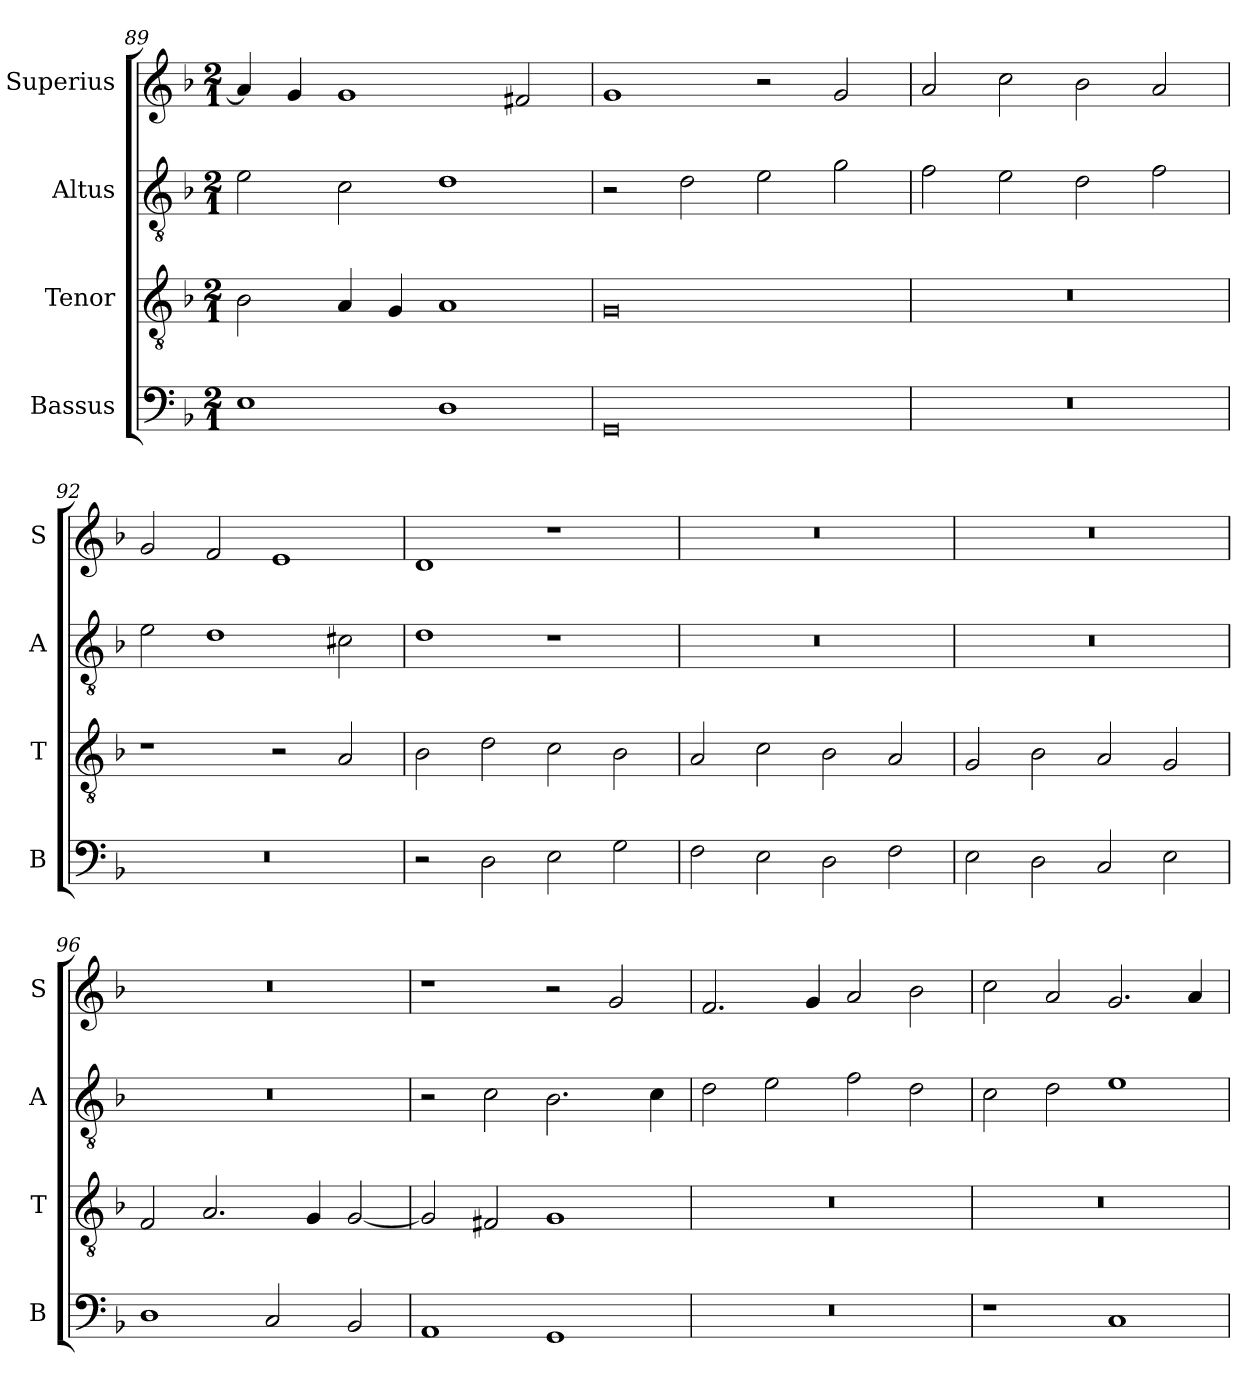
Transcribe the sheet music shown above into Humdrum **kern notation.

**kern	**kern	**kern	**kern
*part4	*part3	*part2	*part1
*staff4	*staff3	*staff2	*staff1
*I"Bassus	*I"Tenor	*I"Altus	*I"Superius
*I'B	*I'T	*I'A	*I'S
*clefF4	*clefGv2	*clefGv2	*clefG2
*k[b-]	*k[b-]	*k[b-]	*k[b-]
*M2/1	*M2/1	*M2/1	*M2/1
=89	=89	=89	=89
1E	2B-\	2e\	4a/]
.	.	.	4g/
.	4A/	2c\	1g
.	4G/	.	.
1D	1A	1d	.
.	.	.	2f#X/
=90	=90	=90	=90
0GG	0G	2r	1g
.	.	2d\	.
.	.	2e\	2r
.	.	2g\	2g/
=91	=91	=91	=91
0r	0r	2f\	2a/
.	.	2e\	2cc\
.	.	2d\	2b-\
.	.	2f\	2a/
=92	=92	=92	=92
0r	1r	2e\	2g/
.	.	1d	2f/
.	2r	.	1e
.	2A/	2c#X\	.
=93	=93	=93	=93
2r	2B-\	1d	1d
2D\	2d\	.	.
2E\	2c\	1r	1r
2G\	2B-\	.	.
=94	=94	=94	=94
2F\	2A/	0r	0r
2E\	2c\	.	.
2D\	2B-\	.	.
2F\	2A/	.	.
=95	=95	=95	=95
2E\	2G/	0r	0r
2D\	2B-\	.	.
2C/	2A/	.	.
2E\	2G/	.	.
=96	=96	=96	=96
1D	2F/	0r	0r
.	2.A/	.	.
2C/	.	.	.
.	4G/	.	.
2BB-/	[2G/	.	.
=97	=97	=97	=97
1AA	2G/]	2r	1r
.	2F#X/	2c\	.
1GG	1G	2.B-\	2r
.	.	.	2g/
.	.	4c\	.
=98	=98	=98	=98
0r	0r	2d\	2.f/
.	.	2e\	.
.	.	.	4g/
.	.	2f\	2a/
.	.	2d\	2b-\
=99	=99	=99	=99
1r	0r	2c\	2cc\
.	.	2d\	2a/
1C	.	1e	2.g/
.	.	.	4a/
=	=	=	=
*-	*-	*-	*-
